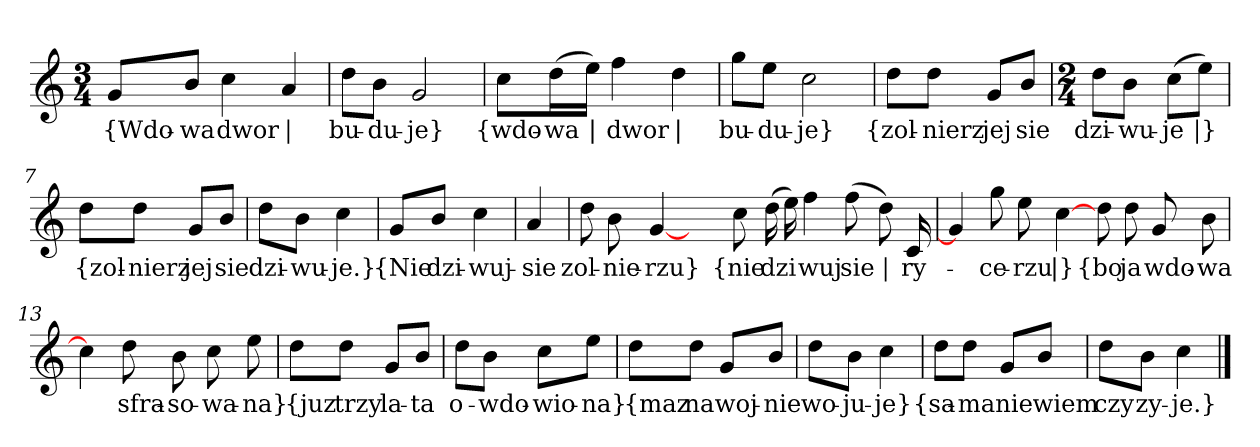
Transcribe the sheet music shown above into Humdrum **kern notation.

**kern	**text
*part1	*part1
*staff1	*staff1
*clefG2	*
*k[]	*
*C:	*
*M3/4	*
=	=
8g/L	{Wdo-
8b/J	-wa
4cc	dwor
4a	|
=2	=2
8dd\L	bu-
8b\J	-du-
2g	-je}
=3y	=3y
8cc\L	{wdo-
(16dd\L	-wa
16ee\JJ)	|
4ff	dwor
4dd	|
=4	=4
8gg\L	bu-
8ee\J	-du-
2cc	-je}
=5y	=5y
8dd\L	{zol-
8dd\J	-nierz
8g/L	jej
8b/J	sie
=6	=6
*M2/4	*
8dd\L	dzi-
8b\J	-wu-
(8cc\L	-je
8ee\J)	|}
=7y	=7y
8dd\L	{zol-
8dd\J	-nierz
8g/L	jej
8b/J	sie
=8	=8
8dd\L	dzi-
8b\J	-wu-
4cc	-je.}
=9y	=9y
8g/L	{Nie
8b/J	dzi-
4cc	-wuj-
=10y	=10y
4a	-sie
=11	=11
8dd	zol-
8b	-nie-
[4g	-rzu}
4ryy	.
8cc	{nie
(16dd	dzi
16ee)	--
4ff	-wuj
(8ff	sie
8dd)	|
16c	ry-
=12	=12
4g]	.
8gg	-ce-
8ee	-rzu
[4cc	|}
8dd	{bo
8dd	ja
8g	wdo-
8b	-wa
=13	=13
4cc]	.
8dd	sfra-
8b	-so-
8cc	-wa-
8ee	-na}
=14y	=14y
8dd\L	{juz
8dd\J	trzy
8g/L	la-
8b/J	-ta
=15	=15
8dd\L	o-
8b\J	-wdo-
8cc\L	-wio-
8ee\J	-na}
=16y	=16y
8dd\L	{maz
8dd\J	na
8g/L	woj-
8b/J	-nie
=17	=17
8dd\L	wo-
8b\J	-ju-
4cc	-je}
=18y	=18y
8dd\L	{sa-
8dd\J	-ma
8g/L	nie
8b/J	wiem
=19	=19
8dd\L	czy
8b\J	zy-
4cc	-je.}
==	==
*-	*-
